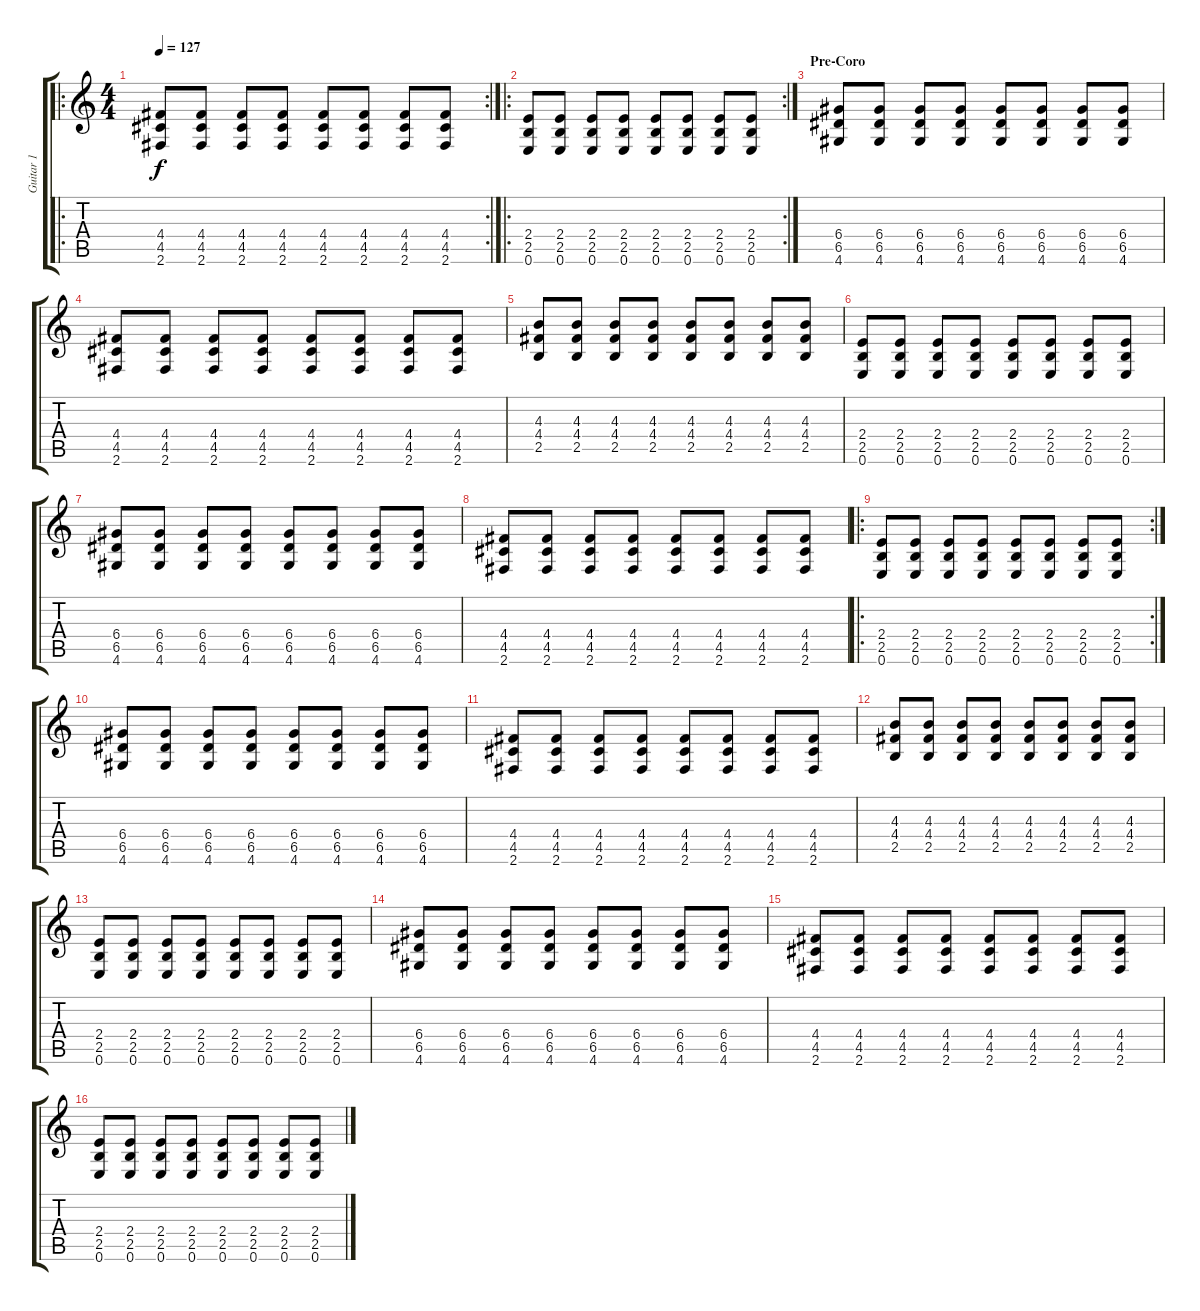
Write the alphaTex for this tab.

\track ("Guitar 1" "Guitar 1") {instrument acousticguitarsteel}
\staff {score tabs}
\tuning (E4 B3 G3 D3 A2 E2) {hide}
\ro
\rc 2
\ts (4 4)
\tempo 127
\clef g2
\ks c
(4.4 4.5 2.6).8{dy f} (4.4 4.5 2.6).8 (4.4 4.5 2.6).8 (4.4 4.5 2.6).8 (4.4 4.5 2.6).8 (4.4 4.5 2.6).8 (4.4 4.5 2.6).8 (4.4 4.5 2.6).8 |
\ro
\rc 2
(2.4 2.5 0.6).8 (2.4 2.5 0.6).8 (2.4 2.5 0.6).8 (2.4 2.5 0.6).8 (2.4 2.5 0.6).8 (2.4 2.5 0.6).8 (2.4 2.5 0.6).8 (2.4 2.5 0.6).8 |
\section ("" "Pre-Coro")
(6.4 6.5 4.6).8 (6.4 6.5 4.6).8 (6.4 6.5 4.6).8 (6.4 6.5 4.6).8 (6.4 6.5 4.6).8 (6.4 6.5 4.6).8 (6.4 6.5 4.6).8 (6.4 6.5 4.6).8 |
(4.4 4.5 2.6).8 (4.4 4.5 2.6).8 (4.4 4.5 2.6).8 (4.4 4.5 2.6).8 (4.4 4.5 2.6).8 (4.4 4.5 2.6).8 (4.4 4.5 2.6).8 (4.4 4.5 2.6).8 |
(4.3 4.4 2.5).8 (4.3 4.4 2.5).8 (4.3 4.4 2.5).8 (4.3 4.4 2.5).8 (4.3 4.4 2.5).8 (4.3 4.4 2.5).8 (4.3 4.4 2.5).8 (4.3 4.4 2.5).8 |
(2.4 2.5 0.6).8 (2.4 2.5 0.6).8 (2.4 2.5 0.6).8 (2.4 2.5 0.6).8 (2.4 2.5 0.6).8 (2.4 2.5 0.6).8 (2.4 2.5 0.6).8 (2.4 2.5 0.6).8 |
(6.4 6.5 4.6).8 (6.4 6.5 4.6).8 (6.4 6.5 4.6).8 (6.4 6.5 4.6).8 (6.4 6.5 4.6).8 (6.4 6.5 4.6).8 (6.4 6.5 4.6).8 (6.4 6.5 4.6).8 |
(4.4 4.5 2.6).8 (4.4 4.5 2.6).8 (4.4 4.5 2.6).8 (4.4 4.5 2.6).8 (4.4 4.5 2.6).8 (4.4 4.5 2.6).8 (4.4 4.5 2.6).8 (4.4 4.5 2.6).8 |
\ro
\rc 2
(2.4 2.5 0.6).8 (2.4 2.5 0.6).8 (2.4 2.5 0.6).8 (2.4 2.5 0.6).8 (2.4 2.5 0.6).8 (2.4 2.5 0.6).8 (2.4 2.5 0.6).8 (2.4 2.5 0.6).8 |
(6.4 6.5 4.6).8 (6.4 6.5 4.6).8 (6.4 6.5 4.6).8 (6.4 6.5 4.6).8 (6.4 6.5 4.6).8 (6.4 6.5 4.6).8 (6.4 6.5 4.6).8 (6.4 6.5 4.6).8 |
(4.4 4.5 2.6).8 (4.4 4.5 2.6).8 (4.4 4.5 2.6).8 (4.4 4.5 2.6).8 (4.4 4.5 2.6).8 (4.4 4.5 2.6).8 (4.4 4.5 2.6).8 (4.4 4.5 2.6).8 |
(4.3 4.4 2.5).8 (4.3 4.4 2.5).8 (4.3 4.4 2.5).8 (4.3 4.4 2.5).8 (4.3 4.4 2.5).8 (4.3 4.4 2.5).8 (4.3 4.4 2.5).8 (4.3 4.4 2.5).8 |
(2.4 2.5 0.6).8 (2.4 2.5 0.6).8 (2.4 2.5 0.6).8 (2.4 2.5 0.6).8 (2.4 2.5 0.6).8 (2.4 2.5 0.6).8 (2.4 2.5 0.6).8 (2.4 2.5 0.6).8 |
(6.4 6.5 4.6).8 (6.4 6.5 4.6).8 (6.4 6.5 4.6).8 (6.4 6.5 4.6).8 (6.4 6.5 4.6).8 (6.4 6.5 4.6).8 (6.4 6.5 4.6).8 (6.4 6.5 4.6).8 |
(4.4 4.5 2.6).8 (4.4 4.5 2.6).8 (4.4 4.5 2.6).8 (4.4 4.5 2.6).8 (4.4 4.5 2.6).8 (4.4 4.5 2.6).8 (4.4 4.5 2.6).8 (4.4 4.5 2.6).8 |
(2.4 2.5 0.6).8 (2.4 2.5 0.6).8 (2.4 2.5 0.6).8 (2.4 2.5 0.6).8 (2.4 2.5 0.6).8 (2.4 2.5 0.6).8 (2.4 2.5 0.6).8 (2.4 2.5 0.6).8
